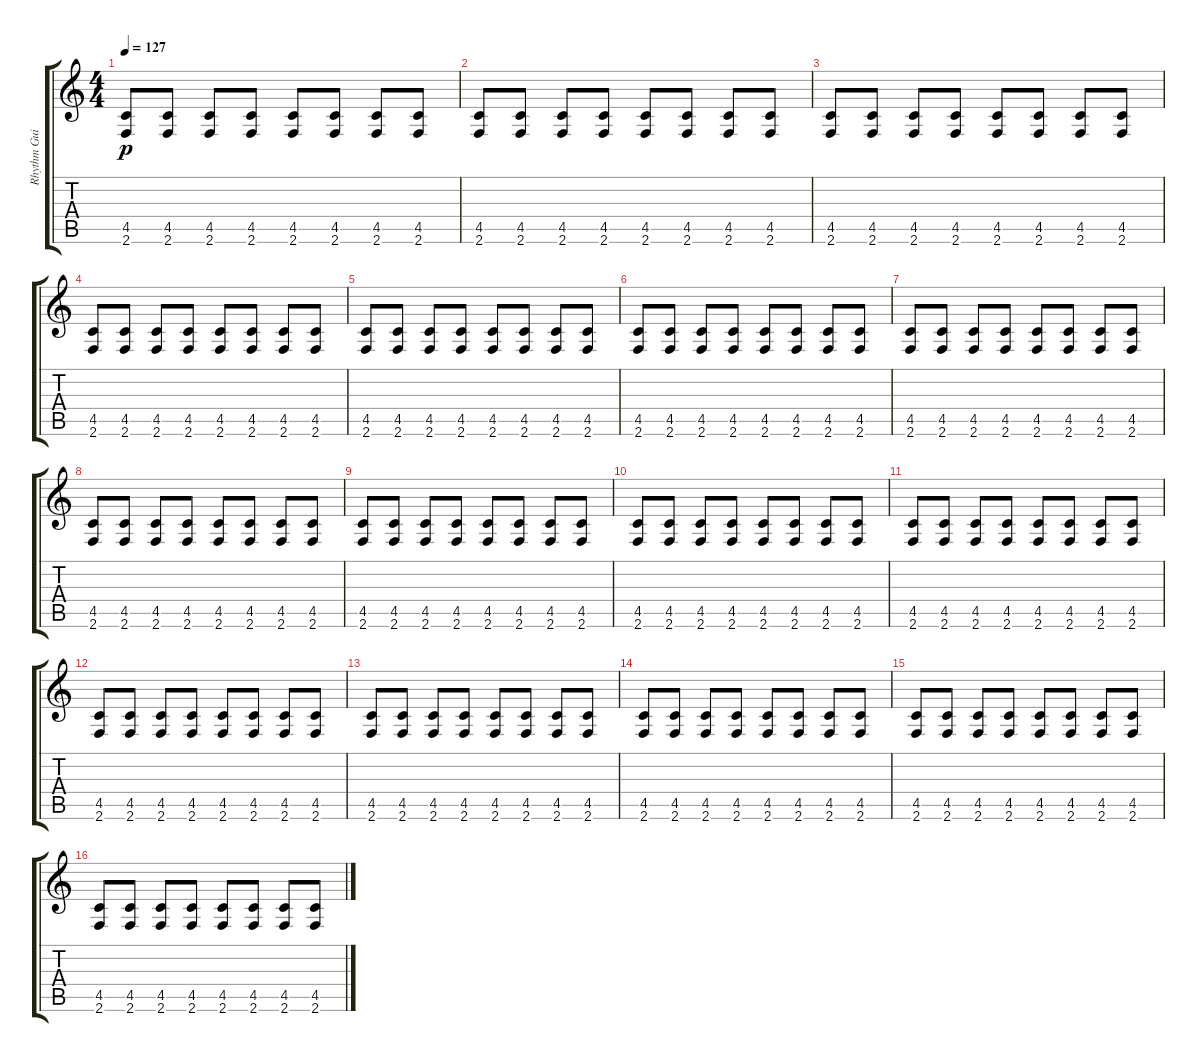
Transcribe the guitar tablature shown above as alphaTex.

\track ("Rhythm Guitar" "Rhythm Gui") {instrument distortionguitar}
\staff {score tabs}
\tuning (Eb4 Bb3 Gb3 Db3 Ab2 Eb2) {hide}
\ts (4 4)
\tempo 127
\clef g2
\ks c
(4.5 2.6).8{dy p} (4.5 2.6).8 (4.5 2.6).8 (4.5 2.6).8 (4.5 2.6).8 (4.5 2.6).8 (4.5 2.6).8 (4.5 2.6).8 |
(4.5 2.6).8 (4.5 2.6).8 (4.5 2.6).8 (4.5 2.6).8 (4.5 2.6).8 (4.5 2.6).8 (4.5 2.6).8 (4.5 2.6).8 |
(4.5 2.6).8 (4.5 2.6).8 (4.5 2.6).8 (4.5 2.6).8 (4.5 2.6).8 (4.5 2.6).8 (4.5 2.6).8 (4.5 2.6).8 |
(4.5 2.6).8 (4.5 2.6).8 (4.5 2.6).8 (4.5 2.6).8 (4.5 2.6).8 (4.5 2.6).8 (4.5 2.6).8 (4.5 2.6).8 |
(4.5 2.6).8 (4.5 2.6).8 (4.5 2.6).8 (4.5 2.6).8 (4.5 2.6).8 (4.5 2.6).8 (4.5 2.6).8 (4.5 2.6).8 |
(4.5 2.6).8 (4.5 2.6).8 (4.5 2.6).8 (4.5 2.6).8 (4.5 2.6).8 (4.5 2.6).8 (4.5 2.6).8 (4.5 2.6).8 |
(4.5 2.6).8 (4.5 2.6).8 (4.5 2.6).8 (4.5 2.6).8 (4.5 2.6).8 (4.5 2.6).8 (4.5 2.6).8 (4.5 2.6).8 |
(4.5 2.6).8 (4.5 2.6).8 (4.5 2.6).8 (4.5 2.6).8 (4.5 2.6).8 (4.5 2.6).8 (4.5 2.6).8 (4.5 2.6).8 |
(4.5 2.6).8 (4.5 2.6).8 (4.5 2.6).8 (4.5 2.6).8 (4.5 2.6).8 (4.5 2.6).8 (4.5 2.6).8 (4.5 2.6).8 |
(4.5 2.6).8 (4.5 2.6).8 (4.5 2.6).8 (4.5 2.6).8 (4.5 2.6).8 (4.5 2.6).8 (4.5 2.6).8 (4.5 2.6).8 |
(4.5 2.6).8 (4.5 2.6).8 (4.5 2.6).8 (4.5 2.6).8 (4.5 2.6).8 (4.5 2.6).8 (4.5 2.6).8 (4.5 2.6).8 |
(4.5 2.6).8 (4.5 2.6).8 (4.5 2.6).8 (4.5 2.6).8 (4.5 2.6).8 (4.5 2.6).8 (4.5 2.6).8 (4.5 2.6).8 |
(4.5 2.6).8 (4.5 2.6).8 (4.5 2.6).8 (4.5 2.6).8 (4.5 2.6).8 (4.5 2.6).8 (4.5 2.6).8 (4.5 2.6).8 |
(4.5 2.6).8 (4.5 2.6).8 (4.5 2.6).8 (4.5 2.6).8 (4.5 2.6).8 (4.5 2.6).8 (4.5 2.6).8 (4.5 2.6).8 |
(4.5 2.6).8 (4.5 2.6).8 (4.5 2.6).8 (4.5 2.6).8 (4.5 2.6).8 (4.5 2.6).8 (4.5 2.6).8 (4.5 2.6).8 |
(4.5 2.6).8 (4.5 2.6).8 (4.5 2.6).8 (4.5 2.6).8 (4.5 2.6).8 (4.5 2.6).8 (4.5 2.6).8 (4.5 2.6).8
